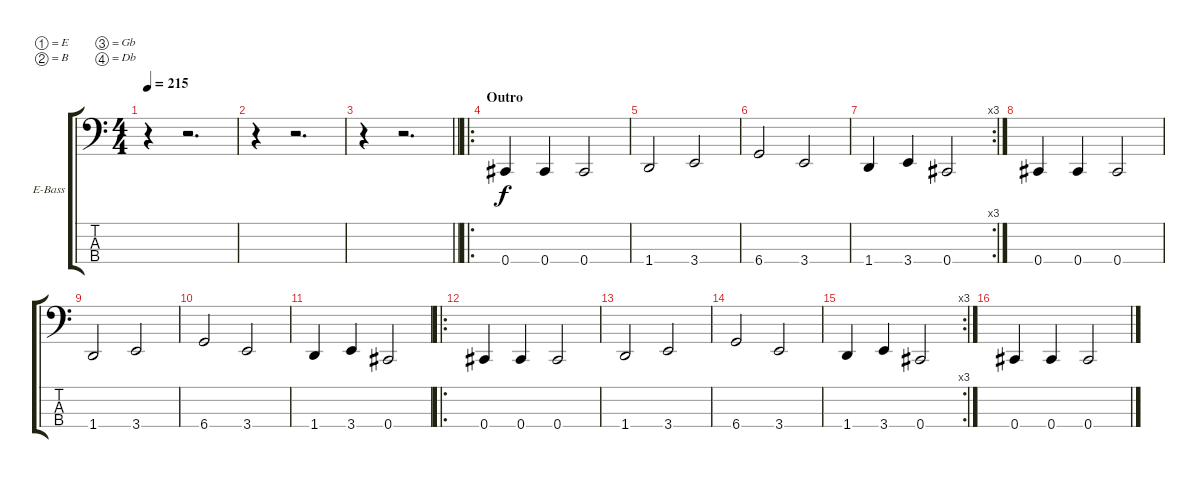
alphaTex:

\bracketExtendMode groupsimilarinstruments
\firstSystemTrackNameOrientation horizontal
\otherSystemsTrackNameOrientation horizontal
\track ("Adam Duce" "E-Bass") {instrument electricbasspick}
\staff {score tabs}
\tuning (E2 B1 Gb1 Db1)
\ts (4 4)
\tempo 215
\clef f4
\ks c
r.4{dy f} r.2{d} |
r.4 r.2{d} |
\barLineRight lightlight
r.4 r.2{d} |
\ro
\section ("" "Outro")
0.4.4 0.4.4 0.4.2 |
1.4.2 3.4.2 |
6.4.2 3.4.2 |
\rc 3
1.4.4 3.4.4 0.4.2 |
0.4.4 0.4.4 0.4.2 |
1.4.2 3.4.2 |
6.4.2 3.4.2 |
1.4.4 3.4.4 0.4.2 |
\ro
0.4.4 0.4.4 0.4.2 |
1.4.2 3.4.2 |
6.4.2 3.4.2 |
\rc 3
1.4.4 3.4.4 0.4.2 |
0.4.4 0.4.4 0.4.2
